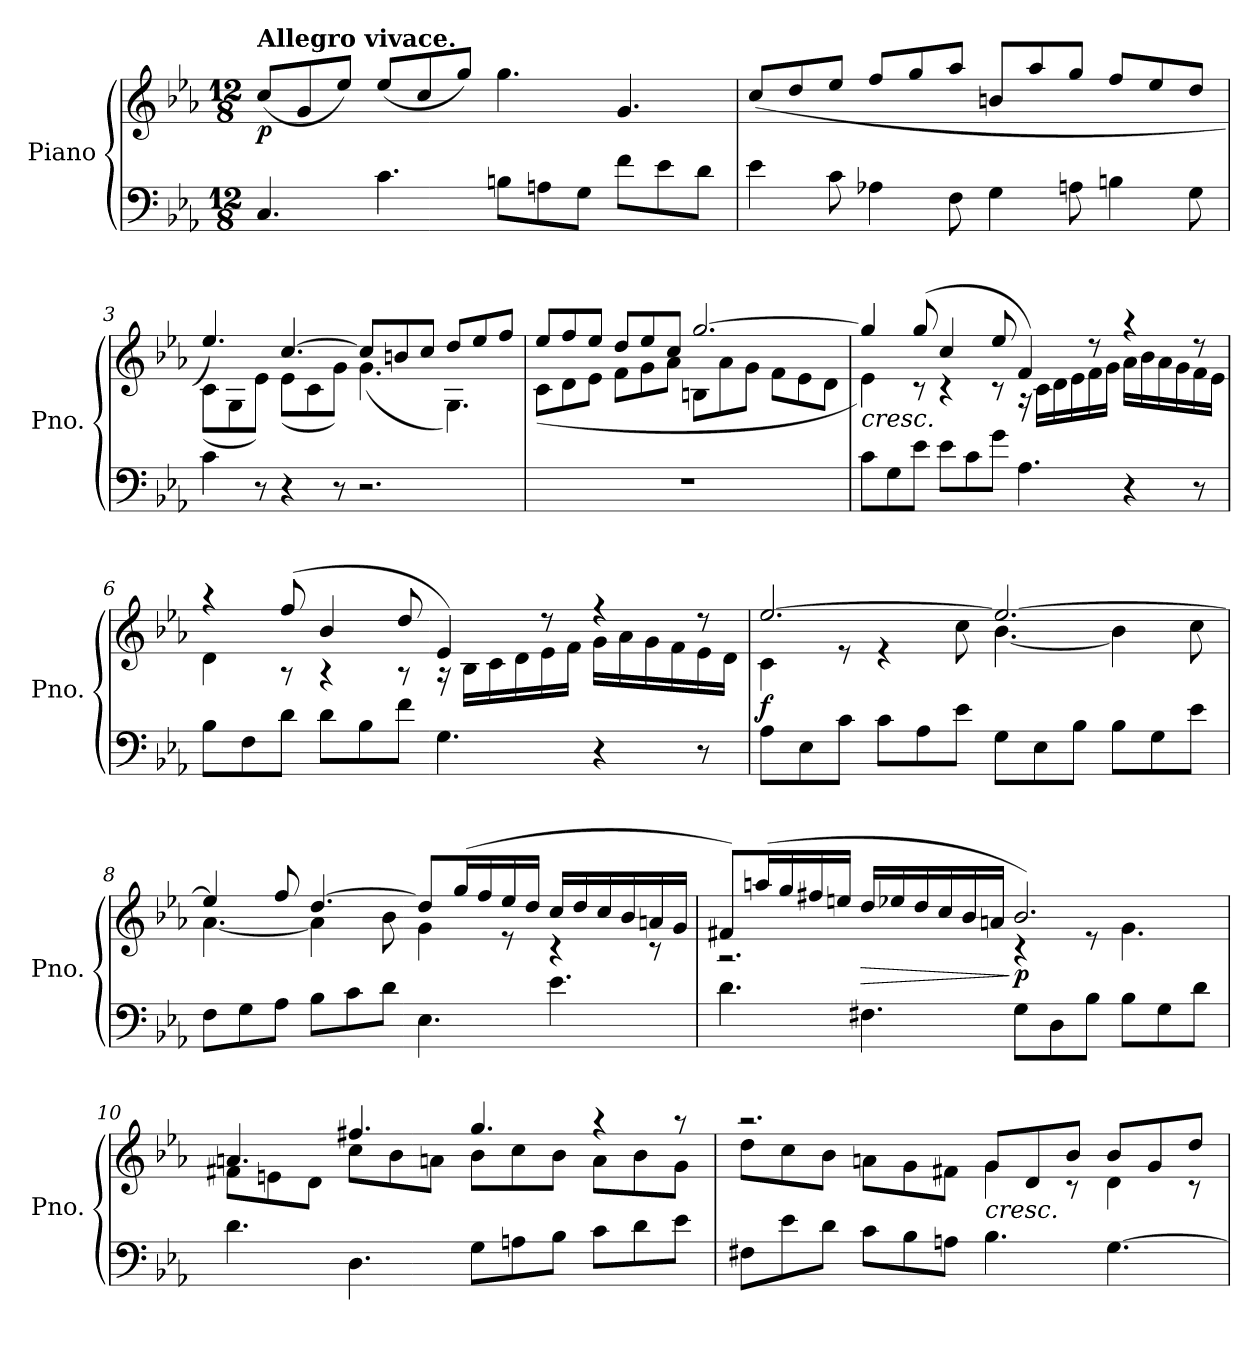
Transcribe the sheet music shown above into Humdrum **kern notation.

**kern	**kern	**dynam
*part1	*part1	*part1
*staff2	*staff1	*staff1/2
*I"Piano	*	*
*I'Pno.	*	*
*clefF4	*clefG2	*
*k[b-e-a-]	*k[b-e-a-]	*
*M12/8	*M12/8	*
*MM150	*MM150	*
=1	=1	=1
!	!LO:TX:a:B:t=Allegro vivace.	!
!	!	!LO:DY:b
4.C/	(>8cc/L	p
.	8g/	.
.	8ee-/J)	.
4.c\	(>8ee-/L	.
.	8cc/	.
.	8gg/J)	.
8Bn\L	4.gg\	.
8An\	.	.
8G\J	.	.
8f\L	4.g/	.
8e-\	.	.
8d\J	.	.
=2	=2	=2
4e-\	(>8cc/L	.
.	8dd/	.
8c\	8ee-/J	.
4A-X\	8ff/L	.
.	8gg/	.
8F\	8aa-/J	.
4G\	8bn/L	.
.	8aa-/	.
8An\	8gg/J	.
4Bn\	8ff/L	.
.	8ee-/	.
8G\	8dd/J	.
=3	=3	=3
*	*^	*
4c\	4.ee-/)	(<8c\L	.
.	.	8G\	.
8r	.	8e-\J)	.
4r	[4.cc/	(<8e-\L	.
.	.	8c\	.
8r	.	8g\J)	.
2.r	8cc/L]	(<4.g\	.
.	8bn/	.	.
.	8cc/J	.	.
.	8dd/L	4.G\)	.
.	8ee-/	.	.
.	8ff/J	.	.
=4	=4	=4	=4
1.r	8ee-/L	(<8c\L	.
.	8ff/	8d\	.
.	8ee-/J	8e-\J	.
.	8dd/L	8f\L	.
.	8ee-/	8g\	.
.	8cc/J	8a-\J	.
.	[2.gg/	8Bn\L	.
.	.	8a-\	.
.	.	8g\J	.
.	.	8f\L	.
.	.	8e-\	.
.	.	8d\J	.
=5	=5	=5	=5
!	!LO:TX:b:i:t=cresc.	!	!
8c\L	4gg/]	4e-\)	.
8G\	.	.	.
8e-\J	(>8gg/	8r	.
8e-\L	4cc/	4r	.
8c\	.	.	.
8g\J	8ee-/	8r	.
4.A-\	4f/)	16r	.
.	.	16c\LL	.
.	.	16d\	.
.	.	16e-\	.
.	8r	16f\	.
.	.	16g\JJ	.
4r	4r	16a-\LL	.
.	.	16b-\	.
.	.	16a-\	.
.	.	16g\	.
8r	8r	16f\	.
.	.	16e-\JJ	.
=6	=6	=6	=6
8B-\L	4r	4d\	.
8F\	.	.	.
8d\J	(>8ff/	8r	.
8d\L	4b-/	4r	.
8B-\	.	.	.
8f\J	8dd/	8r	.
4.G\	4e-/)	16r	.
.	.	16B-\LL	.
.	.	16c\	.
.	.	16d\	.
.	8r	16e-\	.
.	.	16f\JJ	.
4r	4r	16g\LL	.
.	.	16a-\	.
.	.	16g\	.
.	.	16f\	.
8r	8r	16e-\	.
.	.	16d\JJ	.
=7	=7	=7	=7
!	!	!	!LO:DY:b
8A-\L	[2.ee-/	4c\	f
8E-\	.	.	.
8c\J	.	8r	.
8c\L	.	4r	.
8A-\	.	.	.
8e-\J	.	8cc\	.
8G\L	2.ee-/_	[4.b-\	.
8E-\	.	.	.
8B-\J	.	.	.
8B-\L	.	4b-\]	.
8G\	.	.	.
8e-\J	.	8cc\	.
=8	=8	=8	=8
8F\L	4ee-/]	[4.a-\	.
8G\	.	.	.
8A-\J	8ff/	.	.
8B-\L	[4.dd/	4a-\]	.
8c\	.	.	.
8d\J	.	8b-\	.
4.E-\	8dd/L]	4g\	.
.	(>16gg/L	.	.
.	16ff/	.	.
.	16ee-/	8r	.
.	16dd/JJ	.	.
4.e-\	16cc/LL	4r	.
.	16dd/	.	.
.	16cc/	.	.
.	16b-/	.	.
.	16an/	8r	.
.	16g/JJ	.	.
=9	=9	=9	=9
4.d\	8f#X/L)	2.r	.
.	(>16aan/L	.	.
.	16gg/	.	.
.	16ff#X/	.	.
.	16een/JJ	.	.
!	!	!	!LO:HP:b
4.F#X\	16dd/LL	.	>
.	16ee-X/	.	.
.	16dd/	.	.
.	16cc/	.	.
.	16b-/	.	.
.	16an/JJ	.	.
!	!	!	!LO:DY:n=1:b
8G\L	2.b-/)	4r	] p
8D\	.	.	.
8B-\J	.	8r	.
8B-\L	.	4.g\	.
8G\	.	.	.
8d\J	.	.	.
=10	=10	=10	=10
4.d\	4.an/	8f#X\L	.
.	.	8en\	.
.	.	8d\J	.
4.D\	4.ff#X/	8cc\L	.
.	.	8b-\	.
.	.	8an\J	.
8G\L	4.gg/	8b-\L	.
8An\	.	8cc\	.
8B-\J	.	8b-\J	.
8c\L	4r	8a\L	.
8d\	.	8b-\	.
8e-\J	8r	8g\J	.
=11	=11	=11	=11
8F#X\L	2.r	8dd\L	.
8e-\	.	8cc\	.
8d\J	.	8b-\J	.
8c\L	.	8an\L	.
8B-\	.	8g\	.
8An\J	.	8f#X\J	.
!	!LO:TX:b:i:t=cresc.	!	!
4.B-\	8g/L	4g\	.
.	8d/	.	.
.	8b-/J	8r	.
[4.G\	8b-/L	4d\	.
.	8g/	.	.
.	8dd/J	8r	.
*	*v	*v	*
=	=	=
*-	*-	*-
